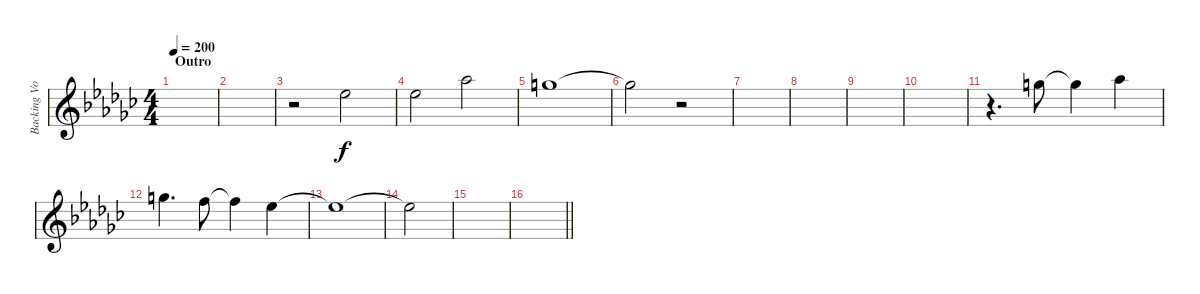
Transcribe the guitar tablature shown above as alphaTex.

\track ("Backing Vocals" "Backing Vo") {instrument distortionguitar}
\staff {score}
\tuning (Eb4 Bb3 Gb3 Db3 Ab2 Eb2) {hide}
\ts (4 4)
\section ("" "Outro")
\tempo 200
\clef g2
\ks ebminor
|
|
r.2 0.1.2 |
0.1.2 5.1.2 |
4.1.1 |
4.1{t}.2 r.2 |
|
|
|
|
r.4{d} 4.1.8 4.1{t}.4 5.1.4 |
4.1.4{d} 2.1.8 2.1{t}.4 0.1.4 |
0.1{t}.1 |
0.1{t}.2 |
|
\barLineRight lightlight
